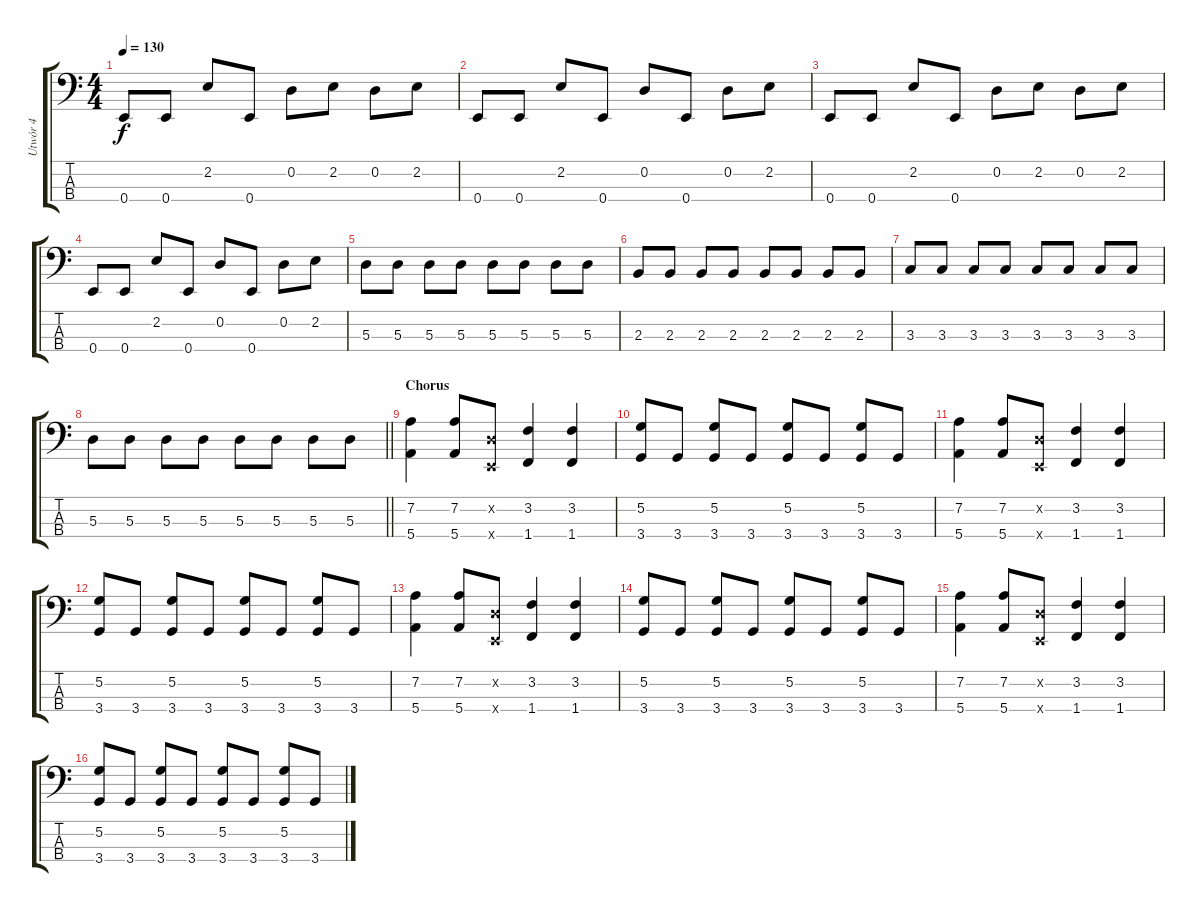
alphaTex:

\track ("Utwór 4" "Utwór 4") {instrument synthbass1}
\staff {score tabs}
\tuning (G2 D2 A1 E1) {hide}
\ts (4 4)
\tempo 130
\clef f4
\ks c
0.4.8{dy f} 0.4.8 2.2.8 0.4.8 0.2.8 2.2.8 0.2.8 2.2.8 |
0.4.8 0.4.8 2.2.8 0.4.8 0.2.8 0.4.8 0.2.8 2.2.8 |
0.4.8 0.4.8 2.2.8 0.4.8 0.2.8 2.2.8 0.2.8 2.2.8 |
0.4.8 0.4.8 2.2.8 0.4.8 0.2.8 0.4.8 0.2.8 2.2.8 |
5.3.8 5.3.8 5.3.8 5.3.8 5.3.8 5.3.8 5.3.8 5.3.8 |
2.3.8 2.3.8 2.3.8 2.3.8 2.3.8 2.3.8 2.3.8 2.3.8 |
3.3.8 3.3.8 3.3.8 3.3.8 3.3.8 3.3.8 3.3.8 3.3.8 |
\barLineRight lightlight
5.3.8 5.3.8 5.3.8 5.3.8 5.3.8 5.3.8 5.3.8 5.3.8 |
\section ("" "Chorus")
(7.2 5.4).4 (7.2 5.4).8 (0.2{x} 0.4{x}).8 (3.2 1.4).4 (3.2 1.4).4 |
(5.2 3.4).8 3.4.8 (5.2 3.4).8 3.4.8 (5.2 3.4).8 3.4.8 (5.2 3.4).8 3.4.8 |
(7.2 5.4).4 (7.2 5.4).8 (0.2{x} 0.4{x}).8 (3.2 1.4).4 (3.2 1.4).4 |
(5.2 3.4).8 3.4.8 (5.2 3.4).8 3.4.8 (5.2 3.4).8 3.4.8 (5.2 3.4).8 3.4.8 |
(7.2 5.4).4 (7.2 5.4).8 (0.2{x} 0.4{x}).8 (3.2 1.4).4 (3.2 1.4).4 |
(5.2 3.4).8 3.4.8 (5.2 3.4).8 3.4.8 (5.2 3.4).8 3.4.8 (5.2 3.4).8 3.4.8 |
(7.2 5.4).4 (7.2 5.4).8 (0.2{x} 0.4{x}).8 (3.2 1.4).4 (3.2 1.4).4 |
(5.2 3.4).8 3.4.8 (5.2 3.4).8 3.4.8 (5.2 3.4).8 3.4.8 (5.2 3.4).8 3.4.8
